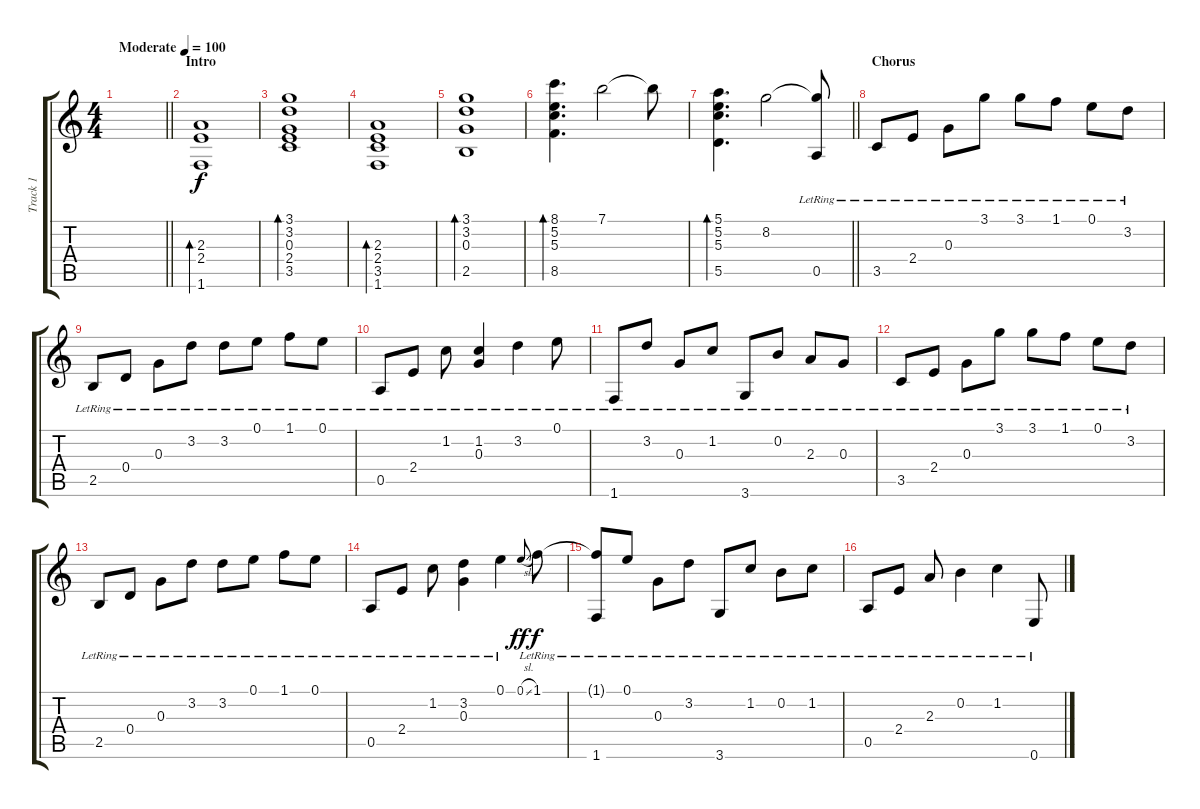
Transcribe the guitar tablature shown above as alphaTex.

\track ("Track 1" "Track 1") {instrument acousticguitarsteel}
\staff {score tabs}
\tuning (E4 B3 G3 D3 A2 E2) {hide}
\ts (4 4)
\tempo (100 "Moderate")
\clef g2
\barLineRight lightlight
\ks c
|
\section ("" "Intro")
(2.3 2.4 1.6).1{bd 480} |
(3.1 3.2 0.3 2.4 3.5).1{bd 480} |
(2.3 2.4 3.5 1.6).1{bd 480} |
(3.1 3.2 0.3 2.5).1{bd 480} |
(8.1 5.2 5.3 8.5).4{d bd 480} 7.1.2 7.1{t}.8 |
\barLineRight lightlight
(5.1 5.2 5.3 5.5).4{d bd 480} 8.2.2 (8.2{t} 0.5{lr}).8 |
\section ("" "Chorus")
3.5{lr}.8 2.4{lr}.8 0.3{lr}.8 3.1{lr}.8 3.1{lr}.8 1.1{lr}.8 0.1{lr}.8 3.2{lr}.8 |
2.5{lr}.8 0.4{lr}.8 0.3{lr}.8 3.2{lr}.8 3.2{lr}.8 0.1{lr}.8 1.1{lr}.8 0.1{lr}.8 |
0.5{lr}.8 2.4{lr}.8 1.2{lr}.8 (1.2{lr} 0.3{lr}).4 3.2{lr}.4 0.1{lr}.8 |
1.6{lr}.8 3.2{lr}.8 0.3{lr}.8 1.2{lr}.8 3.6{lr}.8 0.2{lr}.8 2.3{lr}.8 0.3{lr}.8 |
3.5{lr}.8 2.4{lr}.8 0.3{lr}.8 3.1{lr}.8 3.1{lr}.8 1.1{lr}.8 0.1{lr}.8 3.2{lr}.8 |
2.5{lr}.8 0.4{lr}.8 0.3{lr}.8 3.2{lr}.8 3.2{lr}.8 0.1{lr}.8 1.1{lr}.8 0.1{lr}.8 |
0.5{lr}.8 2.4{lr}.8 1.2{lr}.8 (3.2{lr} 0.3).4 0.1{lr}.4 0.1{sl}.8{gr onbeat dy ff} 1.1{lr}.8{dy f} |
(1.1{t} 1.6{lr}).8 0.1{lr}.8 0.3{lr}.8 3.2{lr}.8 3.6{lr}.8 1.2{lr}.8 0.2{lr}.8 1.2{lr}.8 |
0.5{lr}.8 2.4{lr}.8 2.3{lr}.8 0.2{lr}.4 1.2{lr}.4 0.6{lr}.8
